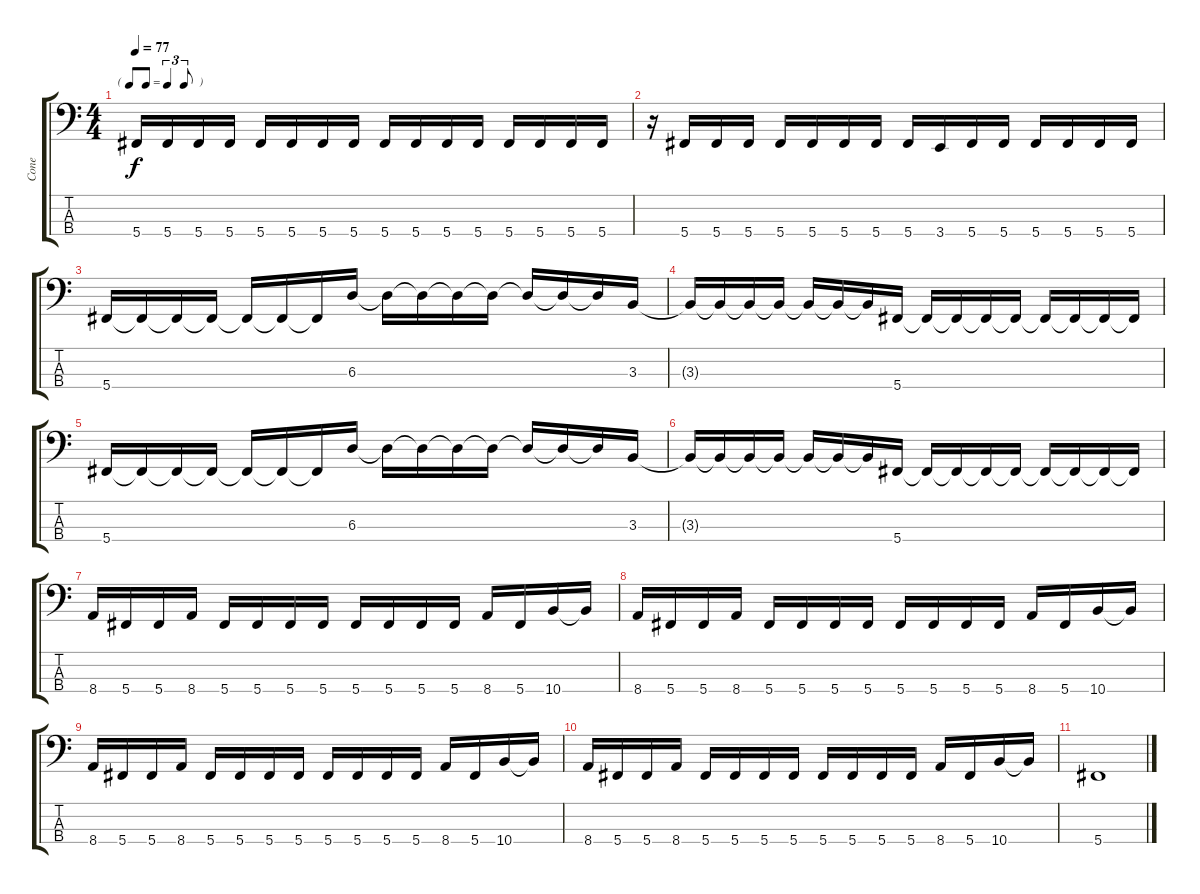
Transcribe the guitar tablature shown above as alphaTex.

\track ("Cone" "Cone") {instrument electricbasspick}
\staff {score tabs}
\tuning (Gb2 Db2 Ab1 Db1) {hide}
\ts (4 4)
\tf triplet8th
\tempo 77
\clef f4
\ks c
5.4.16{dy f} 5.4.16 5.4.16 5.4.16 5.4.16 5.4.16 5.4.16 5.4.16 5.4.16 5.4.16 5.4.16 5.4.16 5.4.16 5.4.16 5.4.16 5.4.16 |
r.16 5.4.16 5.4.16 5.4.16 5.4.16 5.4.16 5.4.16 5.4.16 5.4.16 3.4.16 5.4.16 5.4.16 5.4.16 5.4.16 5.4.16 5.4.16 |
5.4.16 5.4{t}.16 5.4{t}.16 5.4{t}.16 5.4{t}.16 5.4{t}.16 5.4{t}.16 6.3.16 6.3{t}.16 6.3{t}.16 6.3{t}.16 6.3{t}.16 6.3{t}.16 6.3{t}.16 6.3{t}.16 3.3.16 |
3.3{t}.16 3.3{t}.16 3.3{t}.16 3.3{t}.16 3.3{t}.16 3.3{t}.16 3.3{t}.16 5.4.16 5.4{t}.16 5.4{t}.16 5.4{t}.16 5.4{t}.16 5.4{t}.16 5.4{t}.16 5.4{t}.16 5.4{t}.16 |
5.4.16 5.4{t}.16 5.4{t}.16 5.4{t}.16 5.4{t}.16 5.4{t}.16 5.4{t}.16 6.3.16 6.3{t}.16 6.3{t}.16 6.3{t}.16 6.3{t}.16 6.3{t}.16 6.3{t}.16 6.3{t}.16 3.3.16 |
3.3{t}.16 3.3{t}.16 3.3{t}.16 3.3{t}.16 3.3{t}.16 3.3{t}.16 3.3{t}.16 5.4.16 5.4{t}.16 5.4{t}.16 5.4{t}.16 5.4{t}.16 5.4{t}.16 5.4{t}.16 5.4{t}.16 5.4{t}.16 |
8.4.16 5.4.16 5.4.16 8.4.16 5.4.16 5.4.16 5.4.16 5.4.16 5.4.16 5.4.16 5.4.16 5.4.16 8.4.16 5.4.16 10.4.16 10.4{t}.16 |
8.4.16 5.4.16 5.4.16 8.4.16 5.4.16 5.4.16 5.4.16 5.4.16 5.4.16 5.4.16 5.4.16 5.4.16 8.4.16 5.4.16 10.4.16 10.4{t}.16 |
8.4.16 5.4.16 5.4.16 8.4.16 5.4.16 5.4.16 5.4.16 5.4.16 5.4.16 5.4.16 5.4.16 5.4.16 8.4.16 5.4.16 10.4.16 10.4{t}.16 |
8.4.16 5.4.16 5.4.16 8.4.16 5.4.16 5.4.16 5.4.16 5.4.16 5.4.16 5.4.16 5.4.16 5.4.16 8.4.16 5.4.16 10.4.16 10.4{t}.16 |
5.4.1
